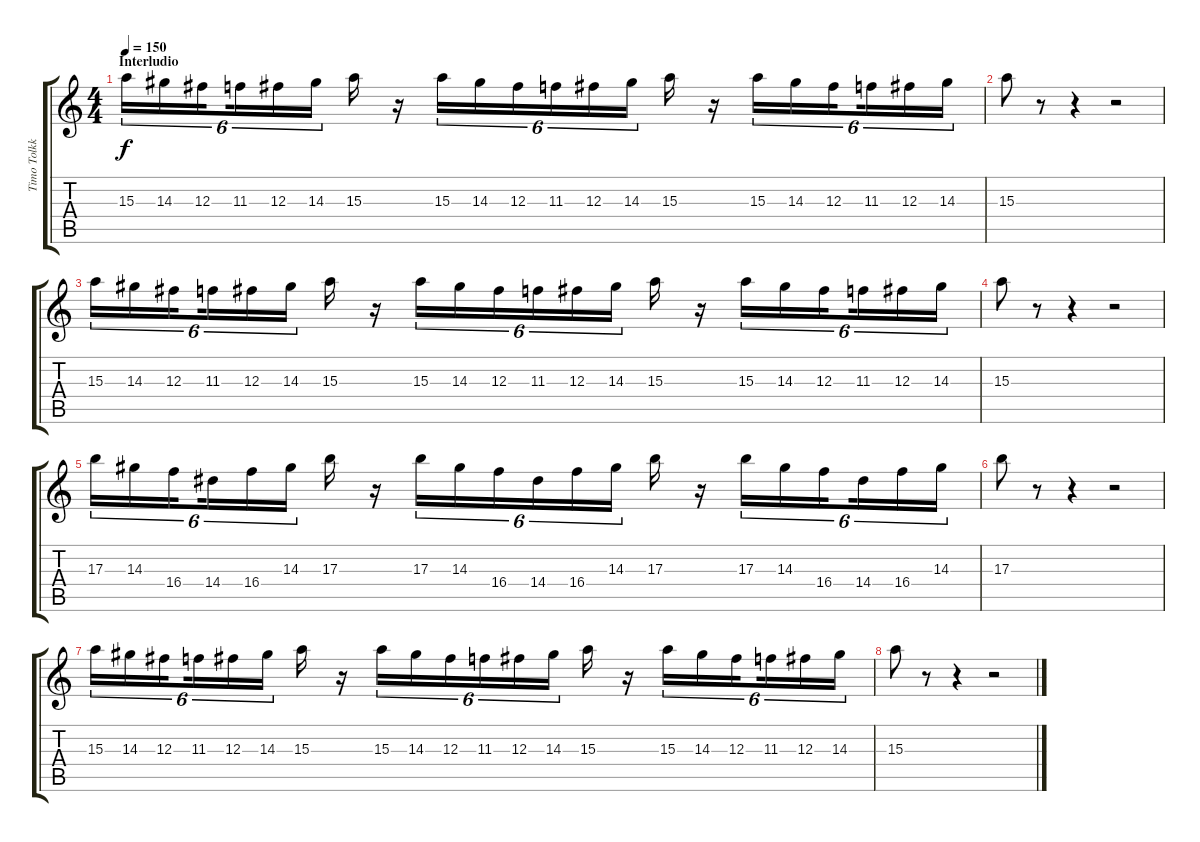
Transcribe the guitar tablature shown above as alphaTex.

\track ("Timo Tolkki" "Timo Tolkk") {instrument distortionguitar}
\staff {score tabs}
\tuning (Eb4 Bb3 Gb3 Db3 Ab2 Eb2) {hide}
\ts (4 4)
\section ("" "Interludio")
\tempo 150
\clef g2
\ks c
15.3.16{tu (6 4) dy f} 14.3.16{tu (6 4)} 12.3.16{tu (6 4) beam splitsecondary} 11.3.16{tu (6 4)} 12.3.16{tu (6 4)} 14.3.16{tu (6 4)} 15.3.16 r.16 15.3.16{tu (6 4)} 14.3.16{tu (6 4)} 12.3.16{tu (6 4)} 11.3.16{tu (6 4)} 12.3.16{tu (6 4)} 14.3.16{tu (6 4) beam splitsecondary} 15.3.16 r.16 15.3.16{tu (6 4)} 14.3.16{tu (6 4)} 12.3.16{tu (6 4) beam splitsecondary} 11.3.16{tu (6 4)} 12.3.16{tu (6 4)} 14.3.16{tu (6 4)} |
15.3.8 r.8 r.4 r.2 |
15.3.16{tu (6 4)} 14.3.16{tu (6 4)} 12.3.16{tu (6 4) beam splitsecondary} 11.3.16{tu (6 4)} 12.3.16{tu (6 4)} 14.3.16{tu (6 4)} 15.3.16 r.16 15.3.16{tu (6 4)} 14.3.16{tu (6 4)} 12.3.16{tu (6 4)} 11.3.16{tu (6 4)} 12.3.16{tu (6 4)} 14.3.16{tu (6 4) beam splitsecondary} 15.3.16 r.16 15.3.16{tu (6 4)} 14.3.16{tu (6 4)} 12.3.16{tu (6 4) beam splitsecondary} 11.3.16{tu (6 4)} 12.3.16{tu (6 4)} 14.3.16{tu (6 4)} |
15.3.8 r.8 r.4 r.2 |
17.3.16{tu (6 4)} 14.3.16{tu (6 4)} 16.4.16{tu (6 4) beam splitsecondary} 14.4.16{tu (6 4)} 16.4.16{tu (6 4)} 14.3.16{tu (6 4)} 17.3.16 r.16 17.3.16{tu (6 4)} 14.3.16{tu (6 4)} 16.4.16{tu (6 4)} 14.4.16{tu (6 4)} 16.4.16{tu (6 4)} 14.3.16{tu (6 4) beam splitsecondary} 17.3.16 r.16 17.3.16{tu (6 4)} 14.3.16{tu (6 4)} 16.4.16{tu (6 4) beam splitsecondary} 14.4.16{tu (6 4)} 16.4.16{tu (6 4)} 14.3.16{tu (6 4)} |
17.3.8 r.8 r.4 r.2 |
15.3.16{tu (6 4)} 14.3.16{tu (6 4)} 12.3.16{tu (6 4) beam splitsecondary} 11.3.16{tu (6 4)} 12.3.16{tu (6 4)} 14.3.16{tu (6 4)} 15.3.16 r.16 15.3.16{tu (6 4)} 14.3.16{tu (6 4)} 12.3.16{tu (6 4)} 11.3.16{tu (6 4)} 12.3.16{tu (6 4)} 14.3.16{tu (6 4) beam splitsecondary} 15.3.16 r.16 15.3.16{tu (6 4)} 14.3.16{tu (6 4)} 12.3.16{tu (6 4) beam splitsecondary} 11.3.16{tu (6 4)} 12.3.16{tu (6 4)} 14.3.16{tu (6 4)} |
15.3.8 r.8 r.4 r.2
